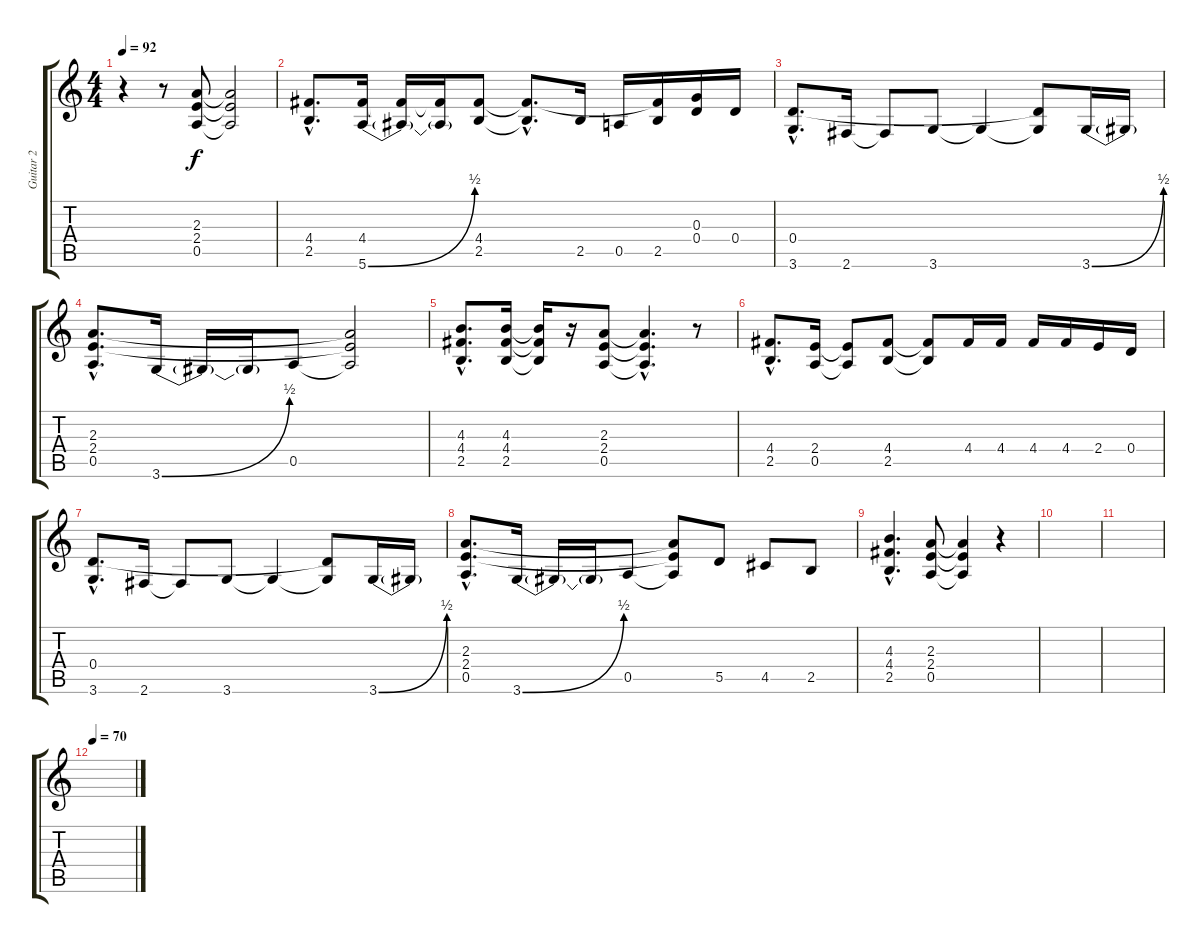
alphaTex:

\track ("Guitar 2" "Guitar 2") {instrument overdrivenguitar}
\staff {score tabs}
\tuning (E4 B3 G3 D3 A2 E2) {hide}
\ts (4 4)
\tempo 92
\clef g2
\ks c
r.4{dy f} r.8 (2.3 2.4 0.5).8 (2.3{t} 2.4{t} 0.5{t}).2 |
(4.4{hac} 2.5{hac}).8{d} (4.4 5.6{be (bend 0 0 60 2)}).16 (4.4{t} 5.6{t}).16 (4.4{t} 5.6{t}).16 (4.4 2.5).8 (4.4{hac t} 2.5{hac t}).8{d} 2.5.16 0.5.16 (4.4{t} 2.5).16 (0.3 0.4).16 0.4.16 |
(0.4{hac} 3.6{hac}).8{d} 2.6.16 2.6{t}.8 3.6.8 3.6{t}.4 (0.4{t} 3.6{t}).8 3.6{be (bend 0 0 60 2)}.16 3.6{t}.16 |
(2.3{hac} 2.4{hac} 0.5{hac}).8{d} 3.6{be (bend 0 0 60 2)}.16 3.6{t}.16 3.6{t}.16 0.5.8 (2.3{t} 2.4{t} 0.5{t}).2 |
(4.3{hac} 4.4{hac} 2.5{hac}).8{d} (4.3 4.4 2.5).16 (4.3{t} 4.4{t} 2.5{t}).16 r.16 (2.3 2.4 0.5).8 (2.3{hac t} 2.4{hac t} 0.5{hac t}).4{d} r.8 |
(4.4{hac} 2.5{hac}).8{d} (2.4 0.5).16 (2.4{t} 0.5{t}).8 (4.4 2.5).8 (4.4{t} 2.5{t}).8 4.4.16 4.4.16 4.4.16 4.4.16 2.4.16 0.4.16 |
(0.4{hac} 3.6{hac}).8{d} 2.6.16 2.6{t}.8 3.6.8 3.6{t}.4 (0.4{t} 3.6{t}).8 3.6{be (bend 0 0 60 2)}.16 3.6{t}.16 |
(2.3{hac} 2.4{hac} 0.5{hac}).8{d} 3.6{be (bend 0 0 60 2)}.16 3.6{t}.16 3.6{t}.16 0.5.8 (2.3{t} 2.4{t} 0.5{t}).8 5.5.8 4.5.8 2.5.8 |
(4.3{hac} 4.4{hac} 2.5{hac}).4{d} (2.3 2.4 0.5).8 (2.3{t} 2.4{t} 0.5{t}).4 r.4 |
|
|
\tempo 70
